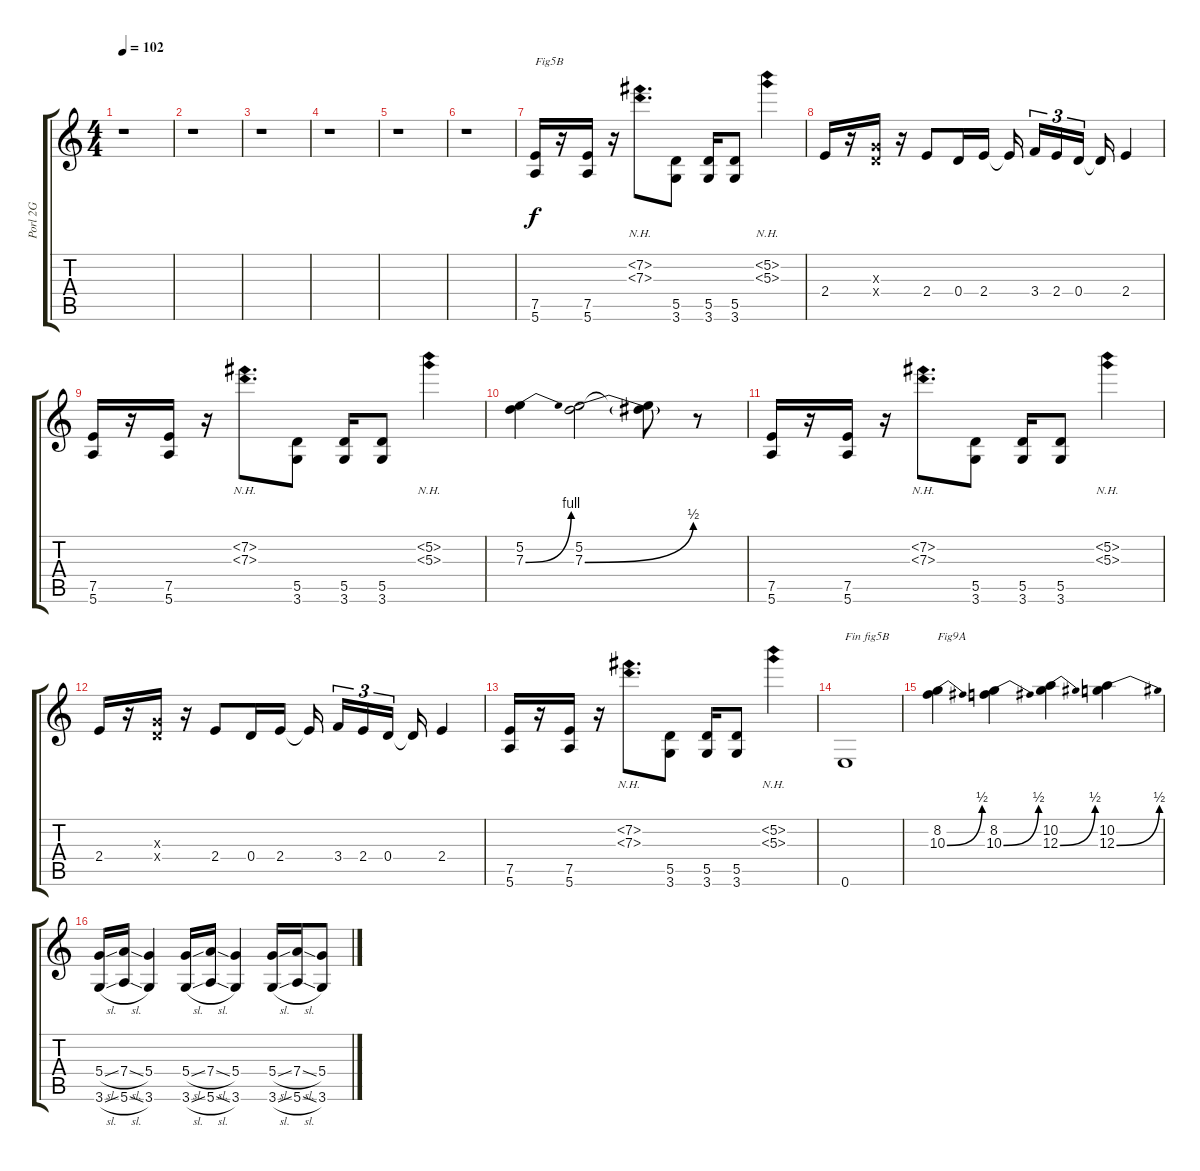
\track ("Porl 2G" "Porl 2G") {instrument electricguitarclean}
\staff {score tabs}
\tuning (E4 B3 G3 D3 A2 E2) {hide}
\ts (4 4)
\tempo 102
\clef g2
\ks c
r.1{dy mp} |
r.1 |
r.1 |
r.1 |
r.1 |
r.1 |
(7.5 5.6).16{txt "Fig5B" dy f} r.16 (7.5 5.6).16 r.16 (7.2{nh} 7.3{nh}).8{d} (5.5 3.6).8 (5.5 3.6).16 (5.5 3.6).8 (5.2{nh} 5.3{nh}).4 |
2.4.16 r.16 (0.3{x} 0.4{x}).16 r.16 2.4.8 0.4.16 2.4.16 2.4{t}.16{beam splitsecondary} 3.4.16{tu (3 2)} 2.4.16{tu (3 2)} 0.4.16{tu (3 2) beam splitsecondary} 0.4{t}.16 2.4.4 |
(7.5 5.6).16 r.16 (7.5 5.6).16 r.16 (7.2{nh} 7.3{nh}).8{d} (5.5 3.6).8 (5.5 3.6).16 (5.5 3.6).8 (5.2{nh} 5.3{nh}).4 |
(5.2 7.3{be (bend 0 0 60 4)}).4 (5.2 7.3{be (bend 0 0 60 2)}).2 (5.2{t} 7.3{t}).8 r.8 |
(7.5 5.6).16 r.16 (7.5 5.6).16 r.16 (7.2{nh} 7.3{nh}).8{d} (5.5 3.6).8 (5.5 3.6).16 (5.5 3.6).8 (5.2{nh} 5.3{nh}).4 |
2.4.16 r.16 (0.3{x} 0.4{x}).16 r.16 2.4.8 0.4.16 2.4.16 2.4{t}.16{beam splitsecondary} 3.4.16{tu (3 2)} 2.4.16{tu (3 2)} 0.4.16{tu (3 2) beam splitsecondary} 0.4{t}.16 2.4.4 |
(7.5 5.6).16 r.16 (7.5 5.6).16 r.16 (7.2{nh} 7.3{nh}).8{d} (5.5 3.6).8 (5.5 3.6).16 (5.5 3.6).8 (5.2{nh} 5.3{nh}).4 |
0.6.1{txt "Fin fig5B"} |
(8.2 10.3{be (bend 0 0 60 2)}).4{txt "Fig9A"} (8.2 10.3{be (bend 0 0 60 2)}).4 (10.2 12.3{be (bend 0 0 60 2)}).4 (10.2 12.3{be (bend 0 0 60 2)}).4 |
(5.4{sl} 3.6{sl}).16 (7.4{sl} 5.6{sl}).16 (5.4 3.6).4 (5.4{sl} 3.6{sl}).16 (7.4{sl} 5.6{sl}).16 (5.4 3.6).4 (5.4{sl} 3.6{sl}).16 (7.4{sl} 5.6{sl}).16 (5.4 3.6).8
